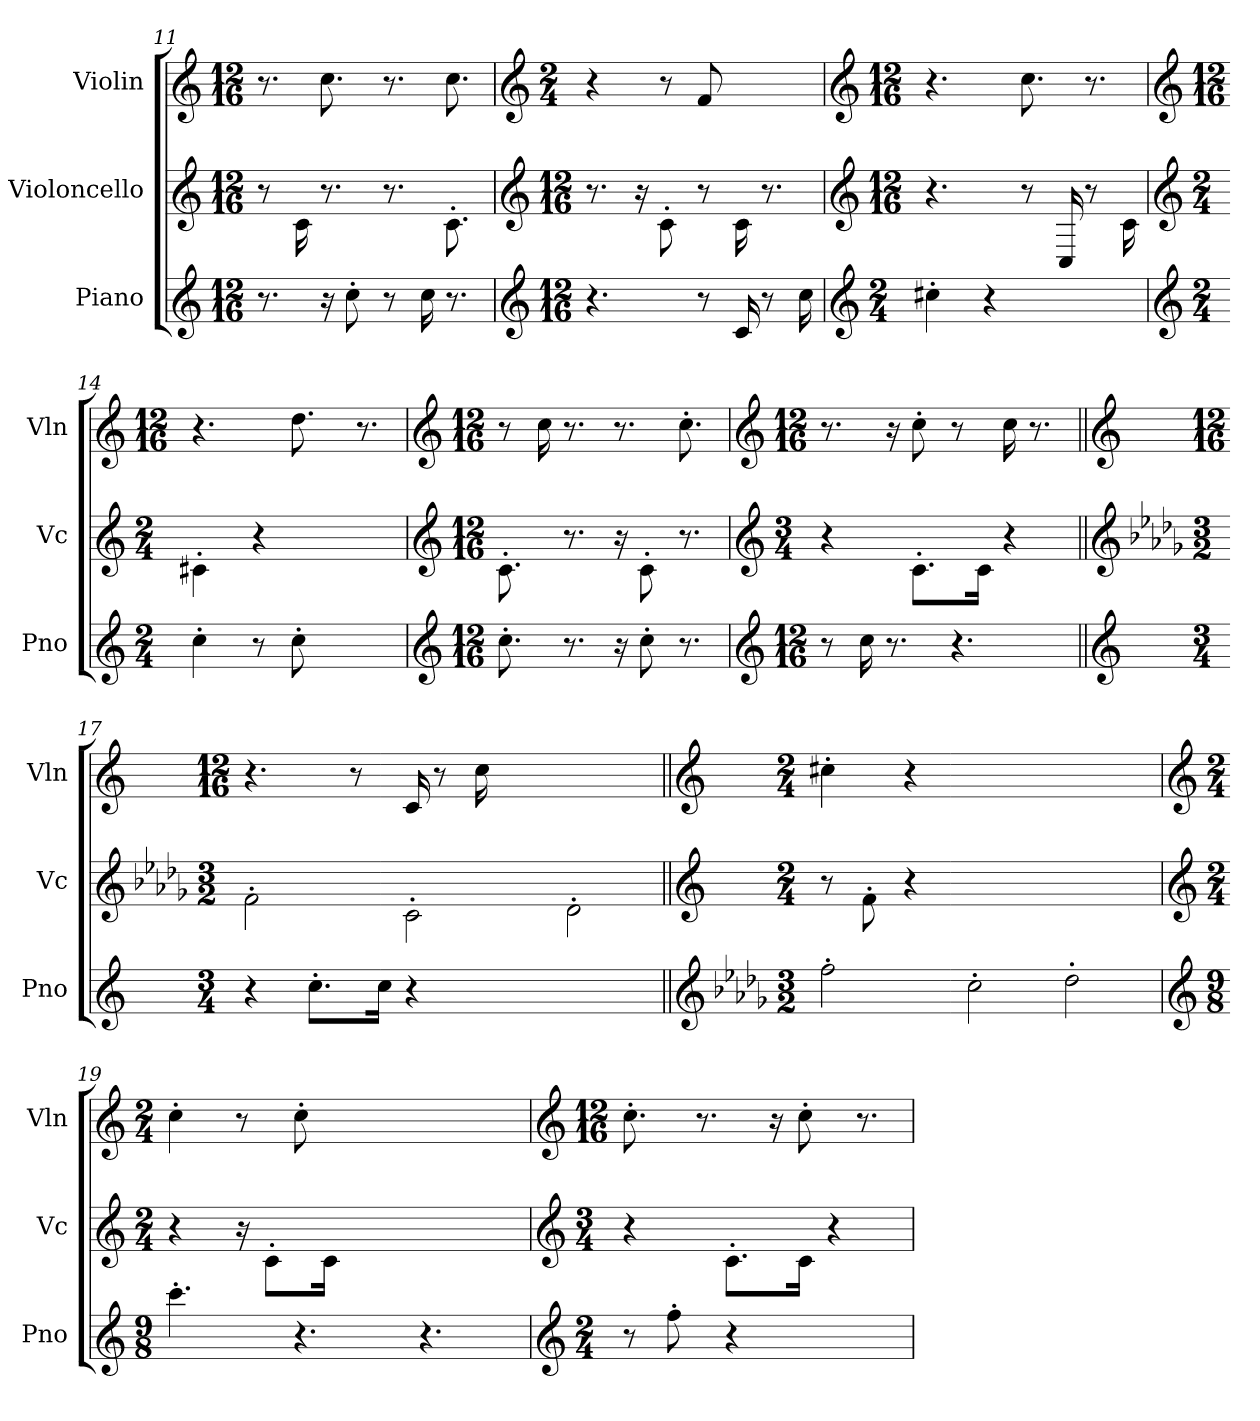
**kern	**kern	**kern
*part3	*part2	*part1
*staff3	*staff2	*staff1
*I"Piano	*I"Violoncello	*I"Violin
*I'Pno	*I'Vc	*I'Vln
*clefG2	*clefG2	*clefG2
*k[]	*k[]	*k[]
*M12/16	*M12/16	*M12/16
*MM81	*MM81	*MM81
=11	=11	=11
8.r	8r	8.r
.	16c\	.
16r	8.r	8.cc\
8cc'\	.	.
8r	8.r	8.r
16cc\	.	.
8.r	8.c'\	8.cc\
=12	=12	=12
*clefG2	*clefG2	*clefG2
*M12/16	*M12/16	*M2/4
*	*	*MM81
4.r	8.r	4r
.	16r	.
.	8c'\	8r
8r	8r	8f/
16c/	16c\	4ryy
8r	8.r	.
16cc\	.	.
!!LO:LB:g=z
=13	=13	=13
*clefG2	*clefG2	*clefG2
*M2/4	*M12/16	*M12/16
*	*	*MM120
4cc#X'\	4.r	4.r
4r	.	.
.	8r	8.cc\
4ryy	16C/	.
.	8r	8.r
.	16c\	.
=14	=14	=14
*clefG2	*clefG2	*clefG2
*M2/4	*M2/4	*M12/16
*	*	*MM120
4cc'\	4c#X'\	4.r
8r	4r	.
8cc'\	.	8.dd\
4ryy	4ryy	.
.	.	8.r
=15	=15	=15
*clefG2	*clefG2	*clefG2
*M12/16	*M12/16	*M12/16
*	*	*MM81
8.cc'\	8.c'\	8r
.	.	16cc\
8.r	8.r	8.r
16r	16r	8.r
8cc'\	8c'\	.
8.r	8.r	8.cc'\
=16	=16	=16
*clefG2	*clefG2	*clefG2
*M12/16	*M3/4	*M12/16
*	*	*MM81
8r	4r	8.r
16cc\	.	.
8.r	.	16r
.	8.c'\L	8cc'\
4.r	.	8r
.	16c\Jk	.
.	4r	16cc\
.	.	8.r
!!LO:LB:g=z
=17||	=17||	=17||
*clefG2	*clefG2	*clefG2
*	*k[b-e-a-d-g-]	*
*M3/4	*M3/2	*M12/16
*	*	*MM88
4r	2f'\	4.r
8.cc'\L	.	.
.	.	8r
16cc\Jk	.	.
4r	2c'\	16c/
.	.	8r
.	.	16cc\
2.ryy	.	2.ryy
.	2d-'\	.
!!LO:PB:g=z
=18||	=18||	=18||
*clefG2	*clefG2	*clefG2
*k[b-e-a-d-g-]	*k[]	*
*M3/2	*M2/4	*M2/4
*	*	*MM130
2ff'\	8r	4cc#X'\
.	8f'\	.
.	4r	4r
2cc'\	1ryy	1ryy
2dd-'\	.	.
=19	=19	=19
*clefG2	*clefG2	*clefG2
*k[]	*	*
*M9/8	*M2/4	*M2/4
*	*	*MM132
4.ccc'\	4r	4cc'\
.	16r	8r
.	8c'\L	.
4.r	.	8cc'\
.	16c\Jk	.
.	2ryy	2ryy
4.r	.	.
.	8ryy	8ryy
=20	=20	=20
*clefG2	*clefG2	*clefG2
*M2/4	*M3/4	*M12/16
*	*	*MM120
8r	4r	8.cc'\
8ff'\	.	.
.	.	8.r
4r	8.c'\L	.
.	.	16r
.	16c\Jk	8cc'\
4ryy	4r	.
.	.	8.r
=	=	=
*-	*-	*-
